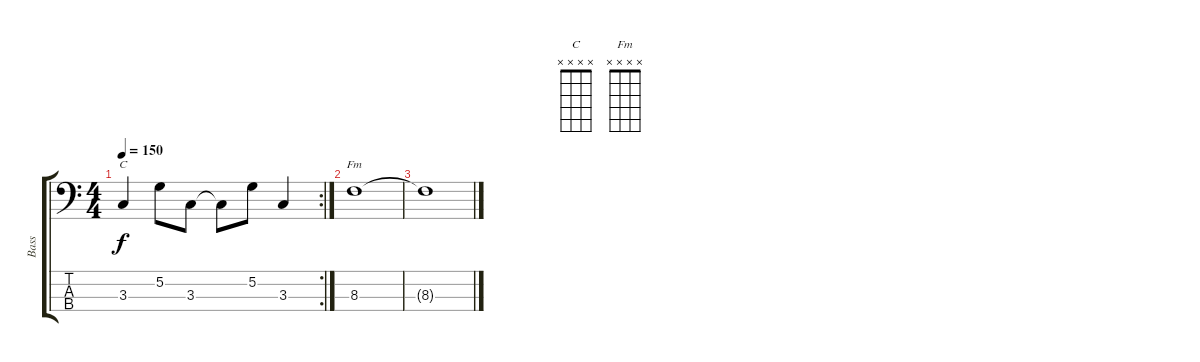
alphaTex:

\track ("Bass" "Bass") {instrument acousticbass}
\staff {score tabs}
\tuning (G2 D2 A1 E1) {hide}
\chord ("C" x x x x)
\chord ("Fm" x x x x)
\rc 2
\ts (4 4)
\tempo 150
\clef f4
\ks c
3.3.4{ch "C" dy f} 5.2.8 3.3.8 3.3{t}.8 5.2.8 3.3.4 |
8.3.1{ch "Fm"} |
8.3{t}.1
